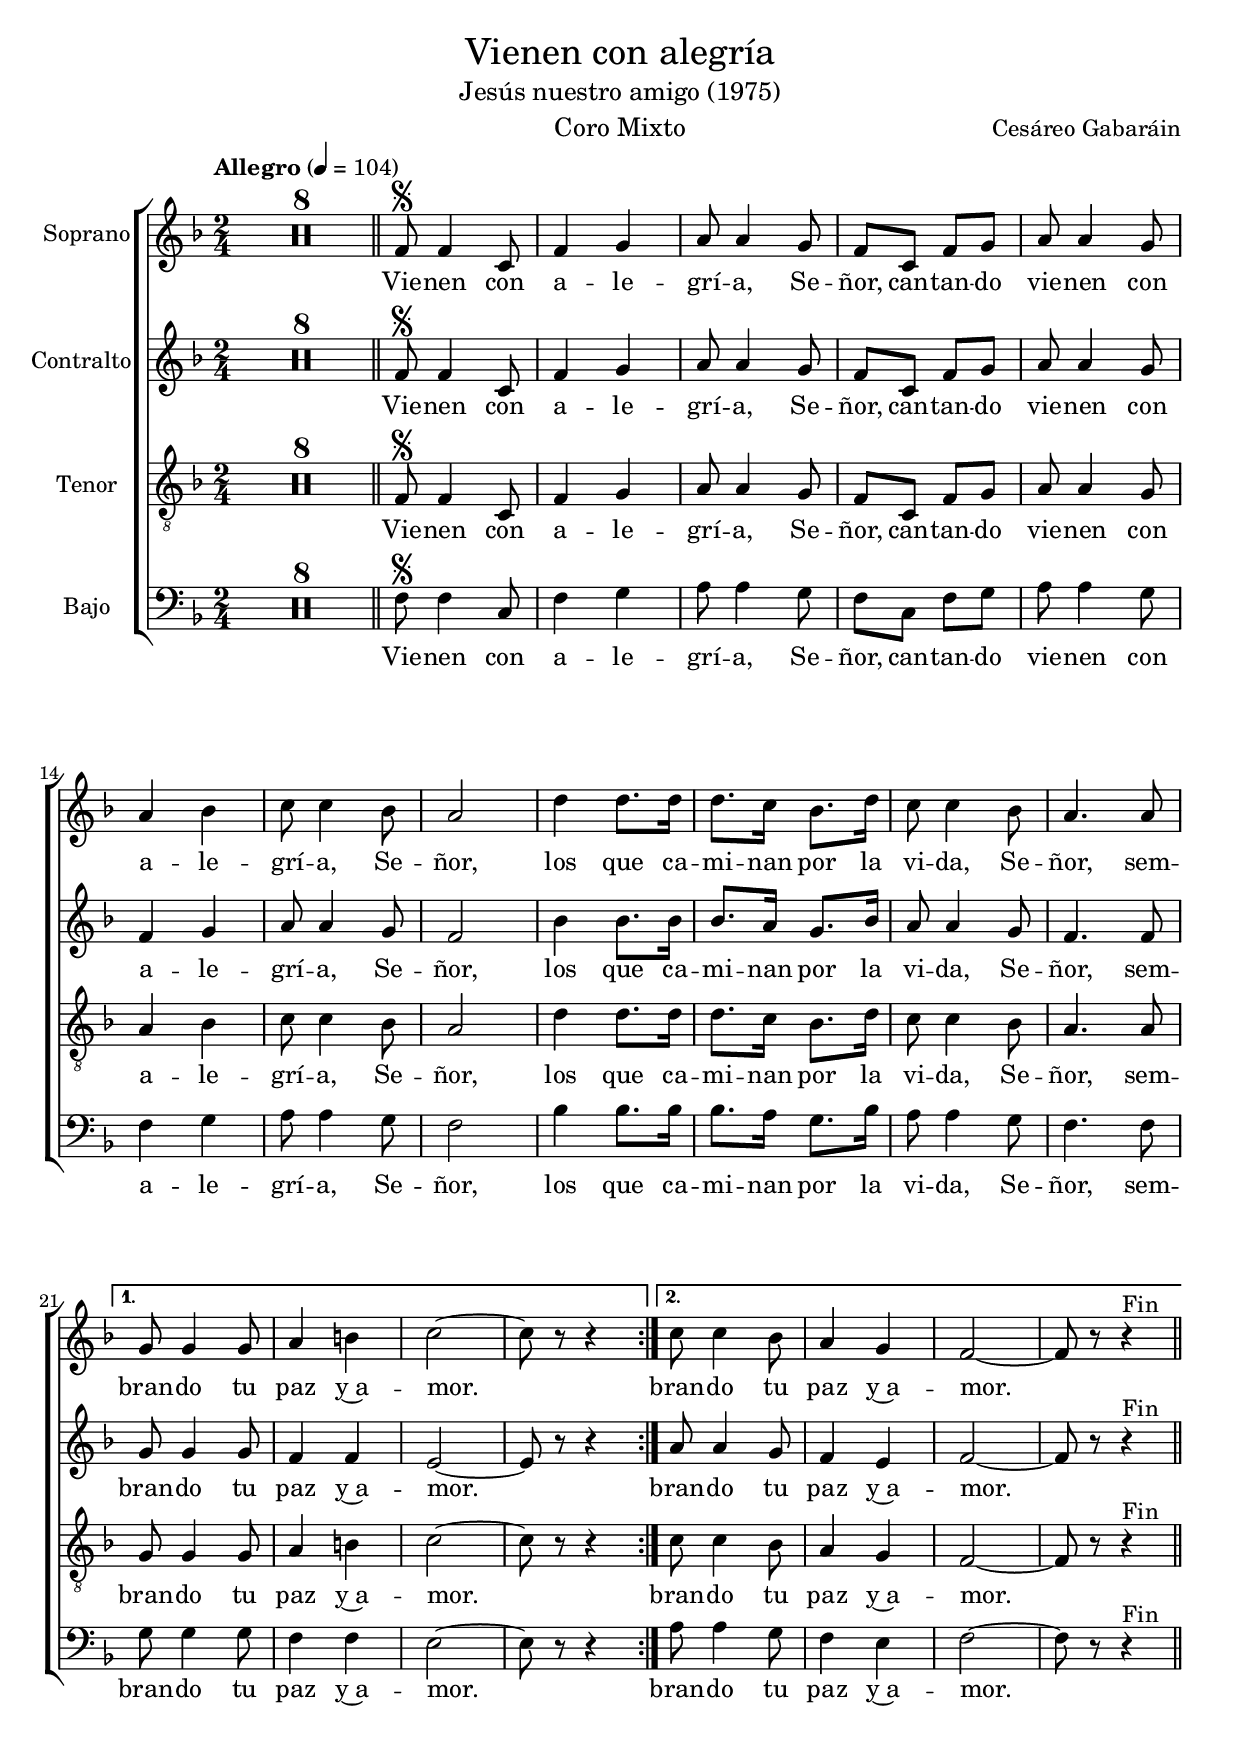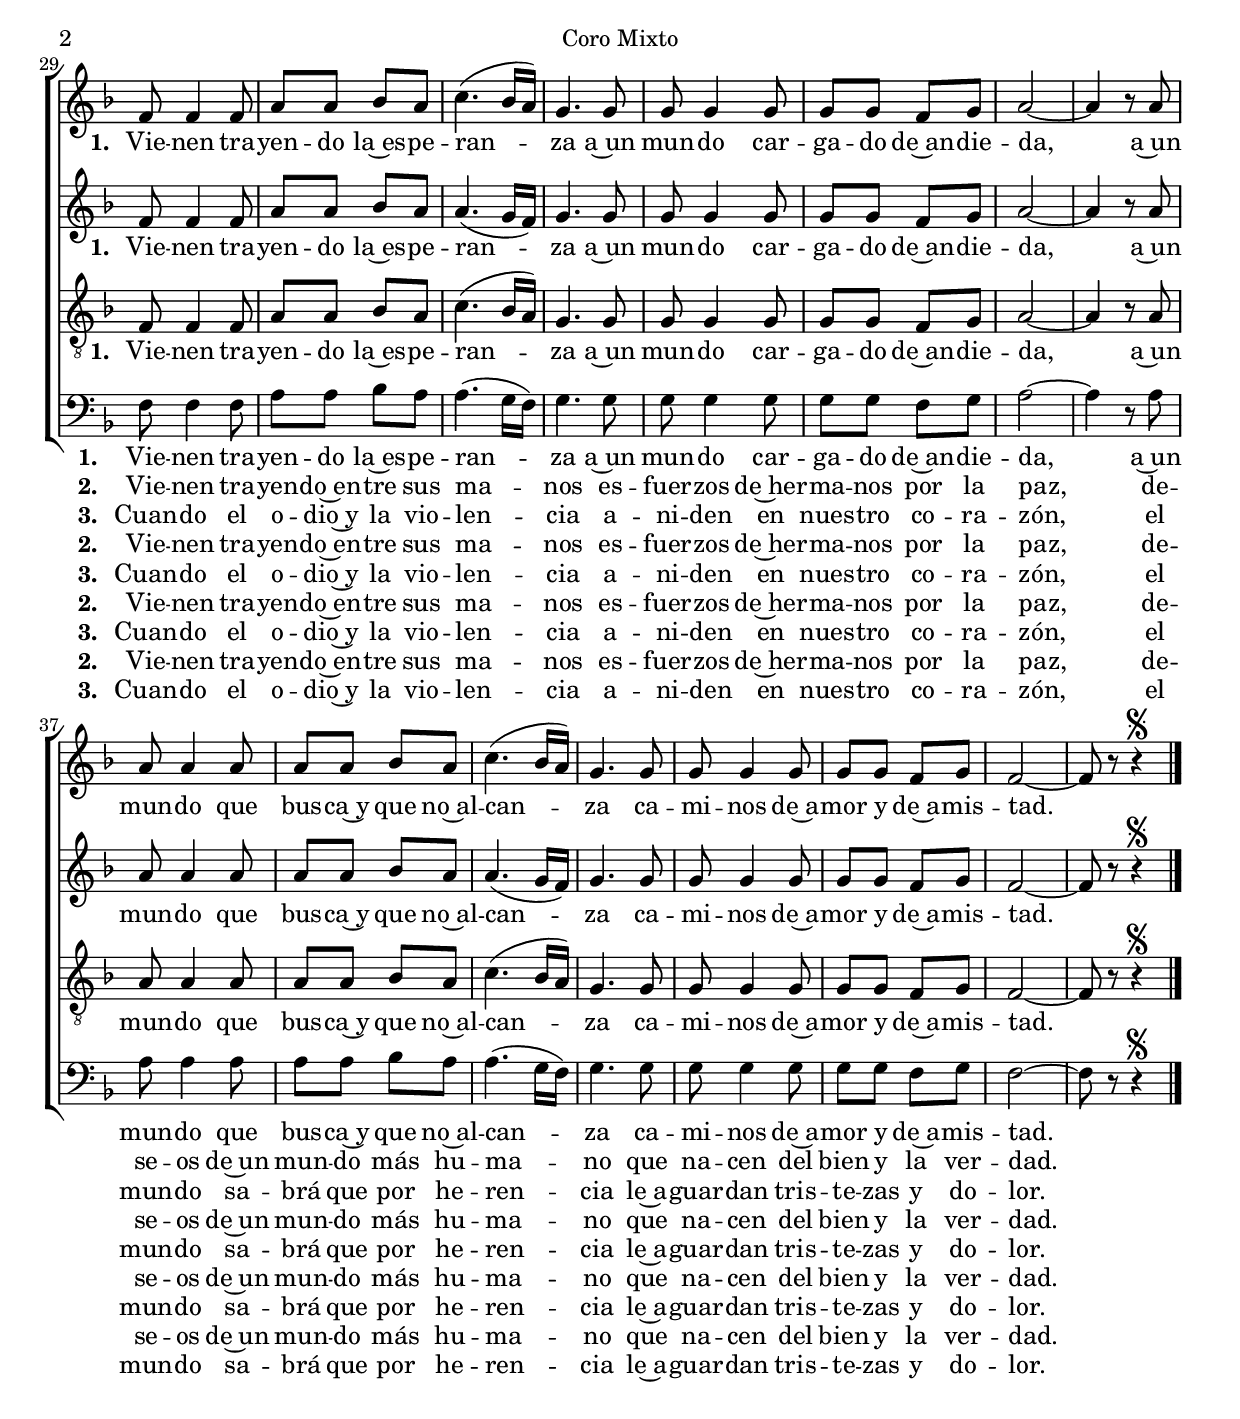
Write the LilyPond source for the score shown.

% Vienen con alegria - Coro mixto
% by serachsam

\language "espanol"
\version "2.23.2"

% --- Global parameters
%particle = 0
%jump = \break
%time = 4

% --- Includes
\include "global.ily"
soprano = \relative do' {
  \compressEmptyMeasures
  \dynamicUp

  R2*8 |
  \segno
  fa8 fa4 do8 |
  fa4 sol |
  la8 la4 sol8 |
  fa8 do fa sol |
  la8 la4 sol8 |
  la4 sib |
  do8 do4 sib8 |
  la2 |
  re4 re8. re16 |
  re8. do16 sib8. re16 |
  do8 do4 sib8 |
  la4. la8 | \break
  sol8 sol4 sol8 |
  la4 si |
  do2~ |
  do8 r r4 |
  do8 do4 sib8 |
  la4 sol |
  fa2~ |
  fa8 r r4^"Fin" | \break
  
  fa8 fa4 fa8 |
  la8 la sib la |
  do4.( sib16 la) |
  sol4. sol8 |
  sol8 sol4 sol8 |
  sol8 sol fa sol |
  la2~ |
  la4 r8 la |
  la8 la4 la8 |
  la8 la sib la |
  do4.( sib16 la) |
  sol4. sol8 |
  sol8 sol4 sol8 |
  sol8 sol fa sol |
  fa2~ |
  fa8 r r4 \segno |
}

soprano-lyrics = \lyricmode {
  Vie -- nen con a -- le -- grí -- a, Se -- ñor,
  can -- tan -- do vie -- nen con a -- le -- grí -- a, Se -- ñor,
  los que ca -- mi -- nan por la vi -- da, Se -- ñor,
  sem -- bran -- do tu paz y~a -- mor.
  bran -- do tu paz y~a -- mor.
  <<
    {
      \set stanza = "1. "
      Vie -- nen tra -- yen -- do la~es -- pe -- ran -- za
      a~un mun -- do car -- ga -- do de~an -- die -- da,
      a~un mun -- do que bus -- ca~y que no~al -- can -- za
      ca -- mi -- nos de~a -- mor y de~a -- mis -- tad.
    }
    \new Lyrics {
      \set associatedVoice = "soprano"
      \set stanza = "2. "
       Vie -- nen tra -- yen -- do~en -- tre sus ma -- nos
       es -- fuer -- zos de~her -- ma -- nos por la paz,
       de -- se -- os de~un mun -- do más hu -- ma -- no
       que na -- cen del bien y la ver -- dad.
    }
    \new Lyrics {
      \set associatedVoice = "soprano"
      \set stanza = "3. "
       Cuan -- do el o -- dio~y la vio -- len -- cia
       a -- ni -- den en nues -- tro co -- ra -- zón,
       el mun -- do sa -- brá que por he -- ren -- cia
       le~a -- guar -- dan tris -- te -- zas y do -- lor.
    }
  >>
}

alto = \relative do' {
  \compressEmptyMeasures
  \dynamicUp

  R2*8 |
  \segno
  fa8 fa4 do8 |
  fa4 sol |
  la8 la4 sol8 |
  fa8 do fa sol |
  la8 la4 sol8 |
  fa4 sol |
  la8 la4 sol8 |
  fa2 |
  sib4 sib8. sib16 |
  sib8. la16 sol8. sib16 |
  la8 la4 sol8 |
  fa4. fa8 | \break
  sol8 sol4 sol8 |
  fa4 fa |
  mi2~ |
  mi8 r r4 |
  la8 la4 sol8 |
  fa4 mi |
  fa2~ |
  fa8 r r4^"Fin" | \break

  fa8 fa4 fa8 |
  la8 la sib la |
  la4.( sol16 fa) |
  sol4. sol8 |
  sol8 sol4 sol8 |
  sol8 sol fa sol |
  la2~ |
  la4 r8 la |
  la8 la4 la8 |
  la8 la sib la |
  la4.( sol16 fa) |
  sol4. sol8 |
  sol8 sol4 sol8 |
  sol8 sol fa sol |
  fa2~ |
  fa8 r r4 \segno |
}

alto-lyrics = \lyricmode {
  Vie -- nen con a -- le -- grí -- a, Se -- ñor,
  can -- tan -- do vie -- nen con a -- le -- grí -- a, Se -- ñor,
  los que ca -- mi -- nan por la vi -- da, Se -- ñor,
  sem -- bran -- do tu paz y~a -- mor.
  bran -- do tu paz y~a -- mor.
  <<
    {
      \set stanza = "1. "
      Vie -- nen tra -- yen -- do la~es -- pe -- ran -- za
      a~un mun -- do car -- ga -- do de~an -- die -- da,
      a~un mun -- do que bus -- ca~y que no~al -- can -- za
      ca -- mi -- nos de~a -- mor y de~a -- mis -- tad.
    }
    \new Lyrics {
      \set associatedVoice = "alto"
      \set stanza = "2. "
       Vie -- nen tra -- yen -- do~en -- tre sus ma -- nos
       es -- fuer -- zos de~her -- ma -- nos por la paz,
       de -- se -- os de~un mun -- do más hu -- ma -- no
       que na -- cen del bien y la ver -- dad.
    }
    \new Lyrics {
      \set associatedVoice = "alto"
      \set stanza = "3. "
       Cuan -- do el o -- dio~y la vio -- len -- cia
       a -- ni -- den en nues -- tro co -- ra -- zón,
       el mun -- do sa -- brá que por he -- ren -- cia
       le~a -- guar -- dan tris -- te -- zas y do -- lor.
    }
  >>
}

tenor = \relative do {
  \compressEmptyMeasures
  \dynamicUp
  \clef "G_8"

  R2*8 |
  \segno
  fa8 fa4 do8 |
  fa4 sol |
  la8 la4 sol8 |
  fa8 do fa sol |
  la8 la4 sol8 |
  la4 sib |
  do8 do4 sib8 |
  la2 |
  re4 re8. re16 |
  re8. do16 sib8. re16 |
  do8 do4 sib8 |
  la4. la8 | \break
  sol8 sol4 sol8 |
  la4 si |
  do2~ |
  do8 r r4 |
  do8 do4 sib8 |
  la4 sol |
  fa2~ |
  fa8 r r4^"Fin" | \break
  
  fa8 fa4 fa8 |
  la8 la sib la |
  do4.( sib16 la) |
  sol4. sol8 |
  sol8 sol4 sol8 |
  sol8 sol fa sol |
  la2~ |
  la4 r8 la |
  la8 la4 la8 |
  la8 la sib la |
  do4.( sib16 la) |
  sol4. sol8 |
  sol8 sol4 sol8 |
  sol8 sol fa sol |
  fa2~ |
  fa8 r r4 \segno |
}

tenor-lyrics = \lyricmode {
  Vie -- nen con a -- le -- grí -- a, Se -- ñor,
  can -- tan -- do vie -- nen con a -- le -- grí -- a, Se -- ñor,
  los que ca -- mi -- nan por la vi -- da, Se -- ñor,
  sem -- bran -- do tu paz y~a -- mor.
  bran -- do tu paz y~a -- mor.
  <<
    {
      \set stanza = "1. "
      Vie -- nen tra -- yen -- do la~es -- pe -- ran -- za
      a~un mun -- do car -- ga -- do de~an -- die -- da,
      a~un mun -- do que bus -- ca~y que no~al -- can -- za
      ca -- mi -- nos de~a -- mor y de~a -- mis -- tad.
    }
    \new Lyrics {
      \set associatedVoice = "tenor"
      \set stanza = "2. "
       Vie -- nen tra -- yen -- do~en -- tre sus ma -- nos
       es -- fuer -- zos de~her -- ma -- nos por la paz,
       de -- se -- os de~un mun -- do más hu -- ma -- no
       que na -- cen del bien y la ver -- dad.
    }
    \new Lyrics {
      \set associatedVoice = "tenor"
      \set stanza = "3. "
       Cuan -- do el o -- dio~y la vio -- len -- cia
       a -- ni -- den en nues -- tro co -- ra -- zón,
       el mun -- do sa -- brá que por he -- ren -- cia
       le~a -- guar -- dan tris -- te -- zas y do -- lor.
    }
  >>
}

bass = \relative do {
  \compressEmptyMeasures
  \dynamicUp
  \clef bass

  R2*8 |
  \segno
  fa8 fa4 do8 |
  fa4 sol |
  la8 la4 sol8 |
  fa8 do fa sol |
  la8 la4 sol8 |
  fa4 sol |
  la8 la4 sol8 |
  fa2 |
  sib4 sib8. sib16 |
  sib8. la16 sol8. sib16 |
  la8 la4 sol8 |
  fa4. fa8 | \break
  sol8 sol4 sol8 |
  fa4 fa |
  mi2~ |
  mi8 r r4 |
  la8 la4 sol8 |
  fa4 mi |
  fa2~ |
  fa8 r r4^"Fin" | \break

  fa8 fa4 fa8 |
  la8 la sib la |
  la4.( sol16 fa) |
  sol4. sol8 |
  sol8 sol4 sol8 |
  sol8 sol fa sol |
  la2~ |
  la4 r8 la |
  la8 la4 la8 |
  la8 la sib la |
  la4.( sol16 fa) |
  sol4. sol8 |
  sol8 sol4 sol8 |
  sol8 sol fa sol |
  fa2~ |
  fa8 r r4 \segno |
}

bass-lyrics = \lyricmode {
  Vie -- nen con a -- le -- grí -- a, Se -- ñor,
  can -- tan -- do vie -- nen con a -- le -- grí -- a, Se -- ñor,
  los que ca -- mi -- nan por la vi -- da, Se -- ñor,
  sem -- bran -- do tu paz y~a -- mor.
  bran -- do tu paz y~a -- mor.
  <<
    {
      \set stanza = "1. "
      Vie -- nen tra -- yen -- do la~es -- pe -- ran -- za
      a~un mun -- do car -- ga -- do de~an -- die -- da,
      a~un mun -- do que bus -- ca~y que no~al -- can -- za
      ca -- mi -- nos de~a -- mor y de~a -- mis -- tad.
    }
    \new Lyrics {
      \set associatedVoice = "bass"
      \set stanza = "2. "
       Vie -- nen tra -- yen -- do~en -- tre sus ma -- nos
       es -- fuer -- zos de~her -- ma -- nos por la paz,
       de -- se -- os de~un mun -- do más hu -- ma -- no
       que na -- cen del bien y la ver -- dad.
    }
    \new Lyrics {
      \set associatedVoice = "bass"
      \set stanza = "3. "
       Cuan -- do el o -- dio~y la vio -- len -- cia
       a -- ni -- den en nues -- tro co -- ra -- zón,
       el mun -- do sa -- brá que por he -- ren -- cia
       le~a -- guar -- dan tris -- te -- zas y do -- lor.
    }
  >>
}

% \include "metronome.ily"

% --- Global size
%#(set-global-staff-size \size)

% --- Header
\header {
  title = \markup{\medium \title}
  subtitle = \markup{\medium \subtitle}
  subsubtitle = \markup{\medium \subsubtitle}
  instrument = \markup{\medium "Coro Mixto"}
  composer = \autor
  arranger = \markup {\right-column { \arranger \other}}
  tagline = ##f
  breakbefore = ##t
}

% --- Music

% --- Harmony

% --- Sheet
\score {
  <<
    \new ChoirStaff { <<
        \new Staff { <<
            \set Staff.instrumentName = "Soprano"
            \set Staff.midiInstrument = #"oboe"
            %\set Staff.midiMaximumVolume = #1.5
            <<
              \new Voice = "soprano" { << \global \soprano >> }
              \new Lyrics \lyricsto "soprano" { \soprano-lyrics }
            >>
        >> }
        \new Staff { <<
            \set Staff.instrumentName = "Contralto"
            \set Staff.midiInstrument = #"clarinet"
            %\set Staff.midiMaximumVolume = #1.5
            <<
              \new Voice = "alto" { << \global \alto >> }
              \new Lyrics \lyricsto "alto" { \alto-lyrics }
            >>
        >> }
        \new Staff { <<
            \set Staff.instrumentName = "Tenor"
            \set Staff.midiInstrument = #"english horn"
            %\set Staff.midiMaximumVolume = #1.5
            <<
              \new Voice = "tenor" { << \global \tenor >> }
              \new Lyrics \lyricsto "tenor" { \tenor-lyrics }
            >>
        >> }
        \new Staff { <<
            \set Staff.instrumentName = "Bajo"
            \set Staff.midiInstrument = #"bassoon"
            %\set Staff.midiMaximumVolume = #1.5
            <<
              \new Voice = "bass" { << \global \bass >> }
              \new Lyrics \lyricsto "bass" { \bass-lyrics }
            >>
        >> }
    >> }
  >>
  \layout {}
  \midi {}
}

% --- Paper
\paper {
  #(set-default-paper-size "letter")
}
